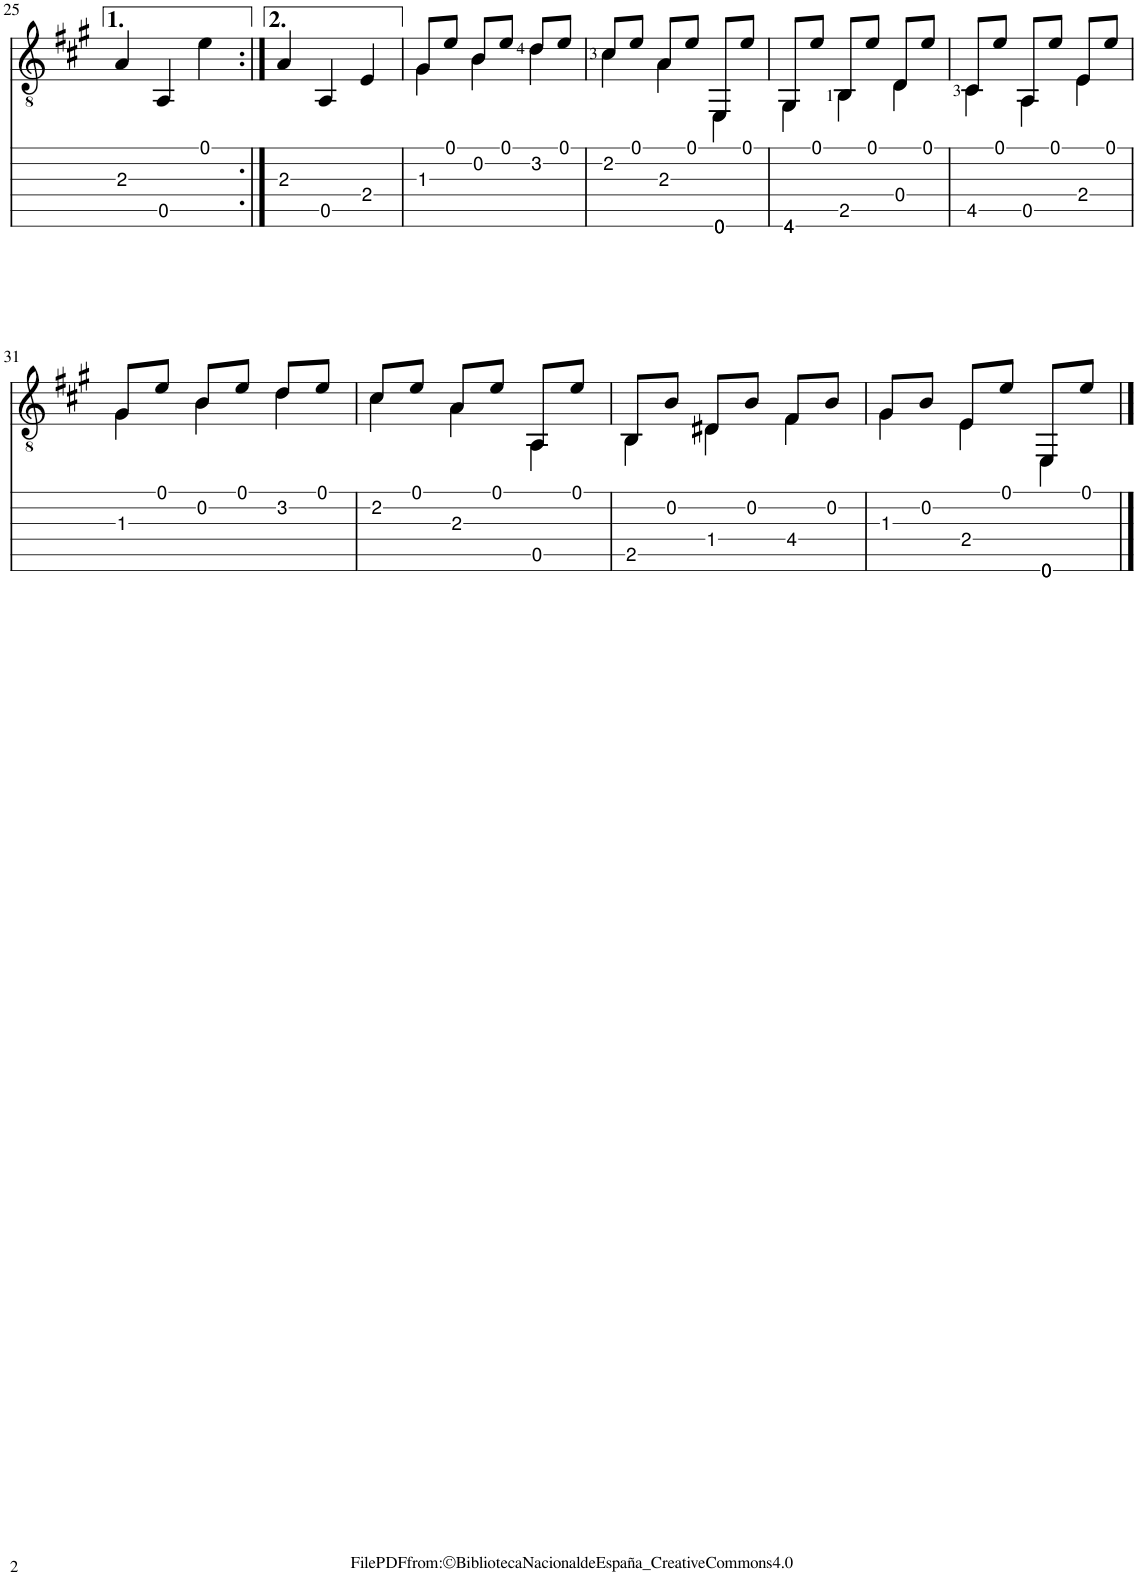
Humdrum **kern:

**kern	**kern
*part1	*part1
*staff2	*staff1
*I"Guitar	*
*I'Guit.	*
!!LO:PB:g=z
*	*clefGv2
*k[f#c#g#]	*k[f#c#g#]
*M3/4	*M3/4
=25	=25
4A	4A/
4AA	4AA/
4e	4e\
=26:|!	=26:|!
4A	4A/
4AA	4AA/
4E	4E/
=27	=27
*^	*^
8G#L	4G#	8G#/L	4G#\
8eJ	.	8e/J	.
8BL	4B	8B/L	4B\
8eJ	.	8e/J	.
8dL	4d	8d/L	4d\
8eJ	.	8e/J	.
=28	=28	=28	=28
8c#L	4c#	8c#/L	4c#\
8eJ	.	8e/J	.
8AL	4A	8A/L	4A\
8eJ	.	8e/J	.
8EEL	4EE	8EE/L	4EE\
8eJ	.	8e/J	.
=29	=29	=29	=29
8GG#L	4GG#	8GG#/L	4GG#\
8eJ	.	8e/J	.
8BBL	4BB	8BB/L	4BB\
8eJ	.	8e/J	.
8DL	4D	8D/L	4D\
8eJ	.	8e/J	.
=30	=30	=30	=30
8C#L	4C#	8C#/L	4C#\
8eJ	.	8e/J	.
8AAL	4AA	8AA/L	4AA\
8eJ	.	8e/J	.
8EL	4E	8E/L	4E\
8eJ	.	8e/J	.
!!LO:LB:g=z	!!
=31	=31	=31	=31
8G#L	4G#	8G#/L	4G#\
8eJ	.	8e/J	.
8BL	4B	8B/L	4B\
8eJ	.	8e/J	.
8dL	4d	8d/L	4d\
8eJ	.	8e/J	.
=32	=32	=32	=32
8c#L	4c#	8c#/L	4c#\
8eJ	.	8e/J	.
8AL	4A	8A/L	4A\
8eJ	.	8e/J	.
8AAL	4AA	8AA/L	4AA\
8eJ	.	8e/J	.
=33	=33	=33	=33
8BBL	4BB	8BB/L	4BB\
8BJ	.	8B/J	.
8D#L	4D#	8D#X/L	4D#\
8BJ	.	8B/J	.
8F#L	4F#	8F#/L	4F#\
8BJ	.	8B/J	.
=34	=34	=34	=34
8G#L	4G#	8G#/L	4G#\
8BJ	.	8B/J	.
8EL	4E	8E/L	4E\
8eJ	.	8e/J	.
8EEL	4EE	8EE/L	4EE\
8eJ	.	8e/J	.
*v	*v	*	*
*	*v	*v
==	==
*-	*-
